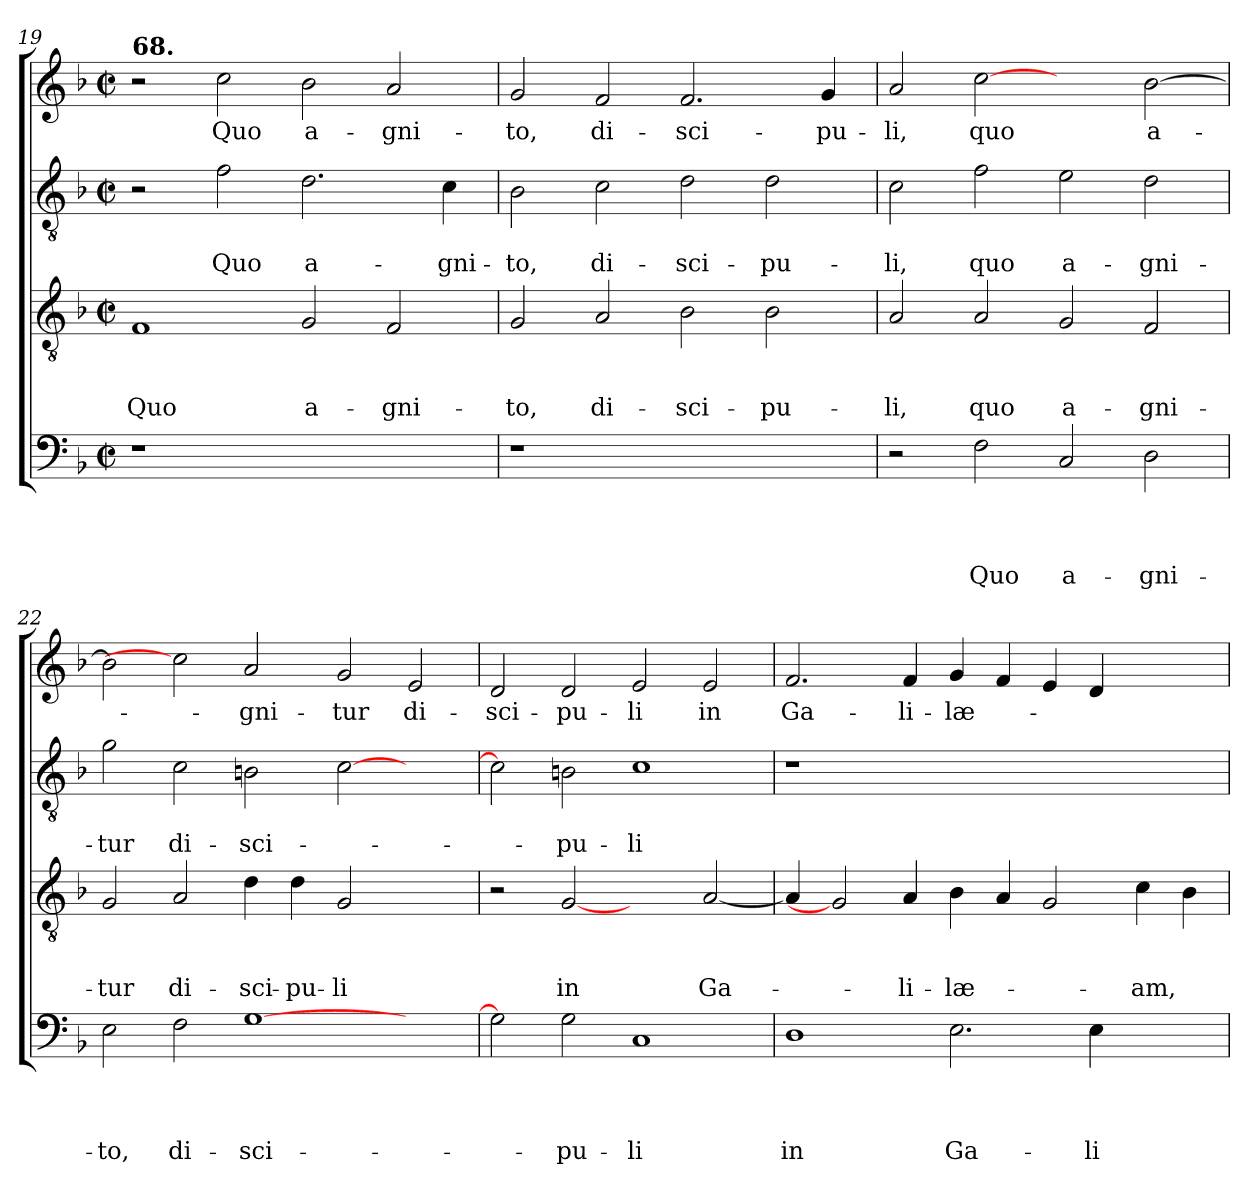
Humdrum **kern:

**kern	**text	**text	**text	**text	**kern	**text	**text	**text	**kern	**text	**text	**kern	**text
*part4	*part4	*part4	*part4	*part4	*part3	*part3	*part3	*part3	*part2	*part2	*part2	*part1	*part1
*staff4	*staff4	*staff4	*staff4	*staff4	*staff3	*staff3	*staff3	*staff3	*staff2	*staff2	*staff2	*staff1	*staff1
!!LO:PB:g=z
*clefF4	*	*	*	*	*clefGv2	*	*	*	*clefGv2	*	*	*clefG2	*
*k[b-]	*	*	*	*	*k[b-]	*	*	*	*k[b-]	*	*	*k[b-]	*
*F:	*	*	*	*	*F:	*	*	*	*F:	*	*	*F:	*
*M2/2	*	*	*	*	*M2/2	*	*	*	*M2/2	*	*	*M2/2	*
*met(c|)	*	*	*	*	*met(c|)	*	*	*	*met(c|)	*	*	*met(c|)	*
=19	=19	=19	=19	=19	=19	=19	=19	=19	=19	=19	=19	=19	=19
!	!	!	!	!	!	!	!	!	!	!	!	!LO:TX:a:B:t=68.	!
!	!	!	!	!	!	!	!	!LO:LY:b	!	!	!	!	!
1r	.	.	.	.	1F	.	.	Quo	2r	.	.	2r	.
!	!	!	!	!	!	!	!	!	!	!	!LO:LY:b	!	!LO:LY:b
.	.	.	.	.	.	.	.	.	2f\	.	Quo	2cc\	Quo
!	!	!	!	!	!	!	!	!LO:LY:b	!	!	!LO:LY:b	!	!LO:LY:b
1ryy	.	.	.	.	2G/	.	.	a-	2.d\	.	a-	2b-\	a-
!	!	!	!	!	!	!	!	!LO:LY:b	!	!	!	!	!LO:LY:b
.	.	.	.	.	2F/	.	.	-gni-	.	.	.	2a/	-gni-
!	!	!	!	!	!	!	!	!	!	!	!LO:LY:b	!	!
.	.	.	.	.	.	.	.	.	4c\	.	-gni-	.	.
=20	=20	=20	=20	=20	=20	=20	=20	=20	=20	=20	=20	=20	=20
!	!	!	!	!	!	!	!	!LO:LY:b	!	!	!LO:LY:b	!	!LO:LY:b
1r	.	.	.	.	2G/	.	.	-to,	2B-\	.	-to,	2g/	-to,
!	!	!	!	!	!	!	!	!LO:LY:b	!	!	!LO:LY:b	!	!LO:LY:b
.	.	.	.	.	2A/	.	.	di-	2c\	.	di-	2f/	di-
!	!	!	!	!	!	!	!	!LO:LY:b	!	!	!LO:LY:b	!	!LO:LY:b
1ryy	.	.	.	.	2B-\	.	.	-sci-	2d\	.	-sci-	2.f/	-sci-
!	!	!	!	!	!	!	!	!LO:LY:b	!	!	!LO:LY:b	!	!
.	.	.	.	.	2B-\	.	.	-pu-	2d\	.	-pu-	.	.
!	!	!	!	!	!	!	!	!	!	!	!	!	!LO:LY:b
.	.	.	.	.	.	.	.	.	.	.	.	4g/	-pu-
=21	=21	=21	=21	=21	=21	=21	=21	=21	=21	=21	=21	=21	=21
!	!	!	!	!	!	!	!	!LO:LY:b	!	!	!LO:LY:b	!	!LO:LY:b
2r	.	.	.	.	2A/	.	.	-li,	2c\	.	-li,	2a/	-li,
!	!	!	!	!LO:LY:b	!	!	!	!LO:LY:b	!	!	!LO:LY:b	!	!LO:LY:b
2F\	.	.	.	Quo	2A/	.	.	quo	2f\	.	quo	[2cc	quo
!	!	!	!	!LO:LY:b	!	!	!	!LO:LY:b	!	!	!LO:LY:b	!	!
2C/	.	.	.	a-	2G/	.	.	a-	2e\	.	a-	2ryy	.
!	!	!	!	!LO:LY:b	!	!	!	!LO:LY:b	!	!	!LO:LY:b	!	!LO:LY:b
2D\	.	.	.	-gni-	2F/	.	.	-gni-	2d\	.	-gni-	[2b-\	a-
=22	=22	=22	=22	=22	=22	=22	=22	=22	=22	=22	=22	=22	=22
!	!	!	!	!LO:LY:b	!	!	!	!LO:LY:b	!	!	!LO:LY:b	!	!
2E\	.	.	.	-to,	2G/	.	.	-tur	2g\	.	-tur	2b-\]	.
!	!	!	!	!LO:LY:b	!	!	!	!LO:LY:b	!	!	!LO:LY:b	!	!
2F\	.	.	.	di-	2A/	.	.	di-	2c\	.	di-	2cc]	.
!	!	!	!	!LO:LY:b	!	!	!	!LO:LY:b	!	!	!LO:LY:b	!	!LO:LY:b
[1G	.	.	.	-sci-	4d\	.	.	-sci-	2Bn\	.	-sci-	2a/	-gni-
!	!	!	!	!	!	!	!	!LO:LY:b	!	!	!	!	!
.	.	.	.	.	4d\	.	.	-pu-	.	.	.	.	.
!	!	!	!	!	!	!	!	!LO:LY:b	!	!	!	!	!LO:LY:b
.	.	.	.	.	2G/	.	.	-li	[2c\	.	.	2g/	-tur
!	!	!	!	!	!	!	!	!	!	!	!	!	!LO:LY:b
2ryy	.	.	.	.	2ryy	.	.	.	2ryy	.	.	2e/	di-
=23	=23	=23	=23	=23	=23	=23	=23	=23	=23	=23	=23	=23	=23
!	!	!	!	!	!	!	!	!	!	!	!	!	!LO:LY:b
2G\]	.	.	.	.	2r	.	.	.	2c\]	.	.	2d/	-sci-
!	!	!	!	!LO:LY:b	!	!	!	!LO:LY:b	!	!	!LO:LY:b	!	!LO:LY:b
2G\	.	.	.	-pu-	[2G	.	.	in	2Bn\	.	-pu-	2d/	-pu-
!	!	!	!	!LO:LY:b	!	!	!	!	!	!	!LO:LY:b	!	!LO:LY:b
1C	.	.	.	-li	2ryy	.	.	.	1c	.	-li	2e/	-li
!	!	!	!	!	!	!	!	!LO:LY:b	!	!	!	!	!LO:LY:b
.	.	.	.	.	[2A/	.	.	Ga-	.	.	.	2e/	in
!!LO:LB:g=z
=24	=24	=24	=24	=24	=24	=24	=24	=24	=24	=24	=24	=24	=24
!	!	!	!	!LO:LY:b	!	!	!	!	!	!	!	!	!LO:LY:b
1D	.	.	.	in	4A/]	.	.	.	1r	.	.	2.f/	Ga-
.	.	.	.	.	2G]	.	.	.	.	.	.	.	.
!	!	!	!	!	!	!	!	!LO:LY:b	!	!	!	!	!LO:LY:b
.	.	.	.	.	4A/	.	.	-li-	.	.	.	4f/	-li-
!	!	!	!	!LO:LY:b	!	!	!	!LO:LY:b	!	!	!	!	!LO:LY:b
2.E\	.	.	.	Ga-	4B-\	.	.	-læ-	1.ryy	.	.	4g/	-læ-
.	.	.	.	.	4A/	.	.	.	.	.	.	4f/	.
.	.	.	.	.	2G/	.	.	.	.	.	.	4e/	.
!	!	!	!	!LO:LY:b	!	!	!	!	!	!	!	!	!
4E\	.	.	.	-li-	.	.	.	.	.	.	.	4d/	.
!	!	!	!	!	!	!	!	!LO:LY:b	!	!	!	!	!
2ryy	.	.	.	.	4c\	.	.	-am,	.	.	.	2ryy	.
.	.	.	.	.	4B-\	.	.	.	.	.	.	.	.
=	=	=	=	=	=	=	=	=	=	=	=	=	=
*-	*-	*-	*-	*-	*-	*-	*-	*-	*-	*-	*-	*-	*-
